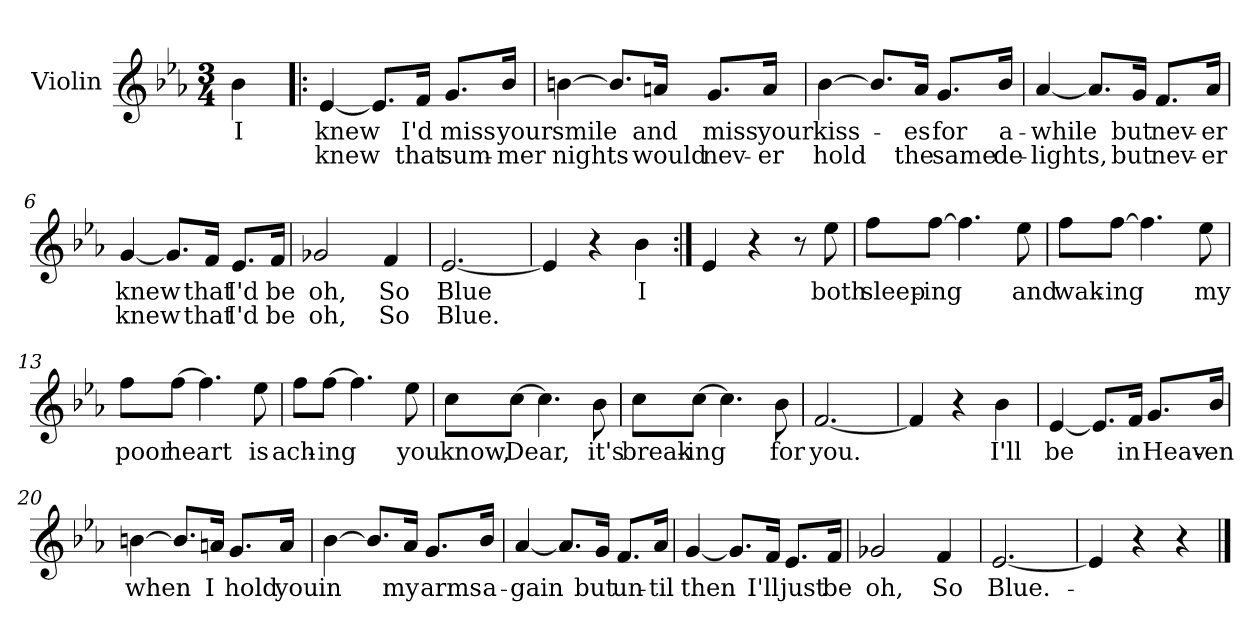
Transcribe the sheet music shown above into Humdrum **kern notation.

**kern	**text	**text
*part1	*part1	*part1
*staff1	*staff1	*staff1
*I"Violin	*	*
*I'Vln	*	*
*clefG2	*	*
*k[b-e-a-]	*	*
*E-:	*	*
*M3/4	*	*
=1	=1	=1
4b-\	I	.
=2!|:	=2!|:	=2!|:
[4e-/	knew	knew
8.e-/L]	.	.
16f/Jk	I'd	that
8.g/L	miss	sum-
16b-/Jk	your	-mer
=3	=3	=3
[4bn\	smile	nights
8.b/L]	.	.
16an/Jk	and	would
8.g/L	miss	nev-
16a/Jk	your	-er
=4	=4	=4
[4b-\	kiss-	hold
8.b-/L]	.	.
16a-/Jk	-es	the
8.g/L	for	same
16b-/Jk	a-	de-
!!LO:LB:g=z
=5	=5	=5
[4a-/	-while	-lights,
8.a-/L]	.	.
16g/Jk	but	but
8.f/L	nev-	nev-
16a-/Jk	-er	-er
=6	=6	=6
[4g/	knew	knew
8.g/L]	.	.
16f/Jk	that	that
8.e-/L	I'd	I'd
16f/Jk	be	be
=7	=7	=7
2g-X/	oh,	oh,
4f/	So	So
=8	=8	=8
[2.e-/	Blue	Blue.
!!LO:LB:g=z
=9	=9	=9
4e-/]	.	.
4r	.	.
4b-\	I	.
=10:|!	=10:|!	=10:|!
4e-/	.	.
4r	.	.
8r	.	.
8ee-\	both	.
=11	=11	=11
8ff\L	sleep-	.
[8ff\J	-ing	.
4.ff\]	.	.
8ee-\	and	.
=12	=12	=12
8ff\L	wak-	.
[8ff\J	-ing	.
4.ff\]	.	.
8ee-\	my	.
!!LO:LB:g=z
=13	=13	=13
8ff\L	poor	.
[8ff\J	heart	.
4.ff\]	.	.
8ee-\	is	.
=14	=14	=14
8ff\L	ach-	.
[8ff\J	-ing	.
4.ff\]	.	.
8ee-\	you	.
=15	=15	=15
8cc\L	know,	.
[8cc\J	Dear,	.
4.cc\]	.	.
8b-\	it's	.
=16	=16	=16
8cc\L	break-	.
[8cc\J	-ing	.
4.cc\]	.	.
8b-\	for	.
!!LO:LB:g=z
=17	=17	=17
[2.f/	you.	.
=18	=18	=18
4f/]	.	.
4r	.	.
4b-\	I'll	.
=19	=19	=19
[4e-/	be	.
8.e-/L]	.	.
16f/Jk	in	.
8.g/L	Heav-	.
16b-/Jk	-en	.
=20	=20	=20
[4bn\	when	.
8.b/L]	.	.
16an/Jk	I	.
8.g/L	hold	.
16a/Jk	you	.
=21	=21	=21
[4b-\	in	.
8.b-/L]	.	.
16a-/Jk	my	.
8.g/L	arms	.
16b-/Jk	a-	.
!!LO:LB:g=z
=22	=22	=22
[4a-/	-gain	.
8.a-/L]	.	.
16g/Jk	but	.
8.f/L	un-	.
16a-/Jk	-til	.
=23	=23	=23
[4g/	then	.
8.g/L]	.	.
16f/Jk	I'll	.
8.e-/L	just	.
16f/Jk	be	.
=24	=24	=24
2g-X/	oh,	.
4f/	So	.
=25	=25	=25
[2.e-/	Blue.-	.
=26	=26	=26
4e-/]	.	.
4r	.	.
4r	.	.
==	==	==
*-	*-	*-
